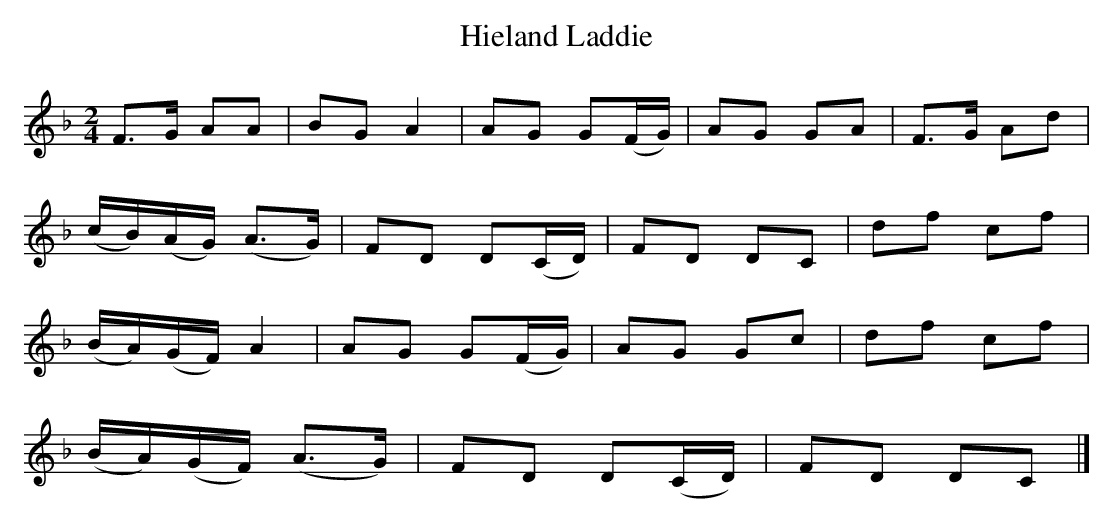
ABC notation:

X:1
T:Hieland Laddie
M:2/4
L:1/8
K:F
F3/2G/2 AA| BG A2| AG G(F/2G/2)| AG GA| F3/2G/2 Ad|
(c/2B/2)(A/2G/2) (A3/2G/2)|FD D(C/2D/2)| FD DC| df cf|
(B/2A/2)(G/2F/2) A2| AG G(F/2G/2)| AG Gc| df cf|
(B/2A/2)(G/2F/2) (A3/2G/2)| FD D(C/2D/2)| FD DC|]
